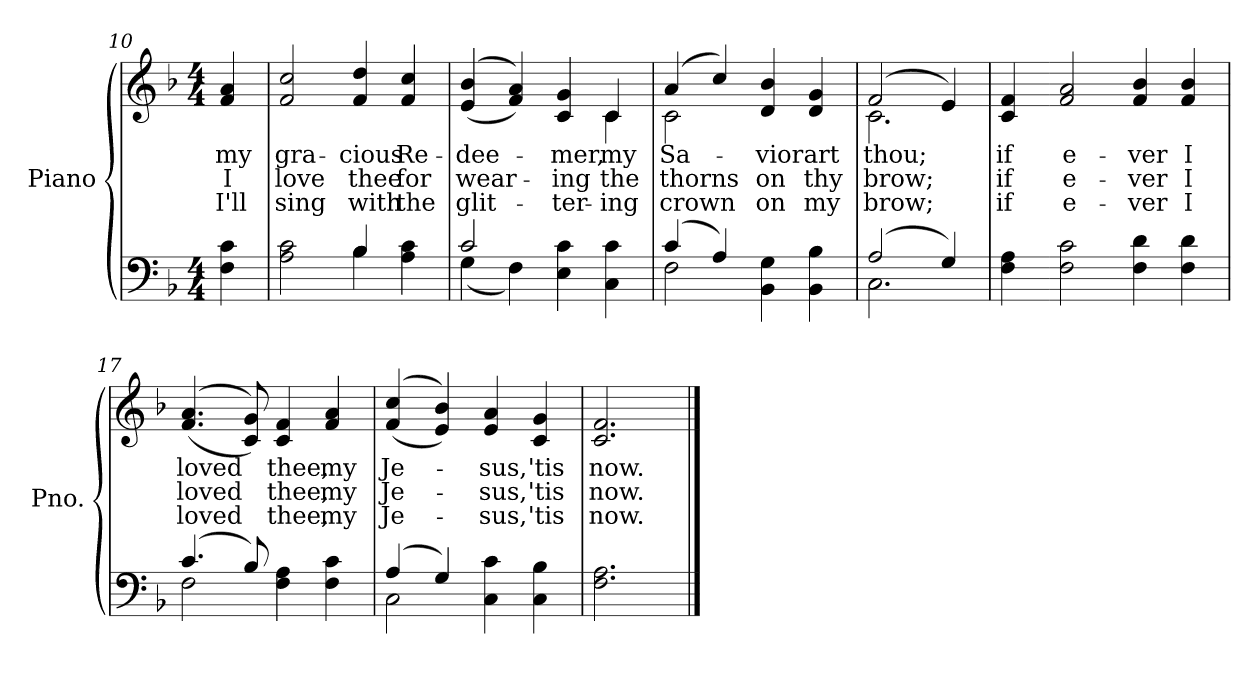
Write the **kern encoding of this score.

**kern	**kern	**text	**text	**text
*part2	*part1	*part1	*part1	*part1
*staff2	*staff1	*staff1	*staff1	*staff1
*I"Piano	*I"Piano	*	*	*
*I'Pno.	*I'Pno.	*	*	*
*clefF4	*clefG2	*	*	*
*k[b-]	*k[b-]	*	*	*
*F:	*F:	*	*	*
*M4/4	*M4/4	*	*	*
=10	=10	=10	=10	=10
!	!	!LO:LY:b:color=#000000	!LO:LY:b:color=#000000	!LO:LY:b:color=#000000
4Fi\ 4ci	4fi/ 4ai	my	I	I'll
!!LO:LB:g=z
=11	=11	=11	=11	=11
*^	*	*	*	*
!	!	!	!LO:LY:b:color=#000000	!LO:LY:b:color=#000000	!LO:LY:b:color=#000000
2Ai\ 2ci	2ryy	2fi/ 2cci	gra-	love	sing
!	!	!	!LO:LY:b:color=#000000	!LO:LY:b:color=#000000	!LO:LY:b:color=#000000
4B-i/	4B-i\	4fi/ 4ddi	-cious	thee	with
!	!	!	!LO:LY:b:color=#000000	!LO:LY:b:color=#000000	!LO:LY:b:color=#000000
4Ai\ 4ci	4ryy	4fi/ 4cci	Re-	for	the
=12	=12	=12	=12	=12	=12
!	!	!	!LO:LY:b:color=#000000	!LO:LY:b:color=#000000	!LO:LY:b:color=#000000
*	*	*^	*	*	*
2ci/	(4Gi\	((4ei/ 4b-i	2.ryy	-dee-	wear-	glit-
.	4Fi\)	4fi/ 4ai))	.	.	.	.
!	!	!	!	!LO:LY:b:color=#000000	!LO:LY:b:color=#000000	!LO:LY:b:color=#000000
4Ei\ 4ci	2ryy	4ci/ 4gi	.	-mer,	-ing	-ter-
!	!	!	!	!LO:LY:b:color=#000000	!LO:LY:b:color=#000000	!LO:LY:b:color=#000000
4Ci\ 4ci	.	4ci/	4ci\	my	the	-ing
=13	=13	=13	=13	=13	=13	=13
!	!	!	!	!LO:LY:b:color=#000000	!LO:LY:b:color=#000000	!LO:LY:b:color=#000000
(4ci/	2Fi\	(4ai/	2ci\	Sa-	thorns	crown
4Ai/)	.	4cci/)	.	.	.	.
!	!	!	!	!LO:LY:b:color=#000000	!LO:LY:b:color=#000000	!LO:LY:b:color=#000000
4BB-i\ 4Gi	2ryy	4di/ 4b-i	2ryy	-vior	on	on
!	!	!	!	!LO:LY:b:color=#000000	!LO:LY:b:color=#000000	!LO:LY:b:color=#000000
4BB-i\ 4B-i	.	4di/ 4gi	.	art	thy	my
=14	=14	=14	=14	=14	=14	=14
!	!	!	!	!LO:LY:b:color=#000000	!LO:LY:b:color=#000000	!LO:LY:b:color=#000000
(2Ai/	2.Ci\	(2fi/	2.ci\	thou;	brow;	brow;
4Gi/)	.	4ei/)	.	.	.	.
*v	*v	*	*	*	*	*
*	*v	*v	*	*	*
!!LO:LB:g=z
=15	=15	=15	=15	=15
!	!	!LO:LY:b:color=#000000	!LO:LY:b:color=#000000	!LO:LY:b:color=#000000
4Fi\ 4Ai	4ci/ 4fi	if	if	if
=16-	=16-	=16-	=16-	=16-
!	!	!LO:LY:b:color=#000000	!LO:LY:b:color=#000000	!LO:LY:b:color=#000000
2Fi\ 2ci	2fi/ 2ai	e-	e-	e-
!	!	!LO:LY:b:color=#000000	!LO:LY:b:color=#000000	!LO:LY:b:color=#000000
4Fi\ 4di	4fi/ 4b-i	-ver	-ver	-ver
!	!	!LO:LY:b:color=#000000	!LO:LY:b:color=#000000	!LO:LY:b:color=#000000
4Fi\ 4di	4fi/ 4b-i	I	I	I
=17	=17	=17	=17	=17
*^	*	*	*	*
!	!	!	!LO:LY:b:color=#000000	!LO:LY:b:color=#000000	!LO:LY:b:color=#000000
(4.ci/	2Fi\	((4.fi/ 4.ai	loved	loved	loved
8B-i/)	.	8ci/ 8gi))	.	.	.
!	!	!	!LO:LY:b:color=#000000	!LO:LY:b:color=#000000	!LO:LY:b:color=#000000
4Fi\ 4Ai	2ryy	4ci/ 4fi	thee,	thee,	thee,
!	!	!	!LO:LY:b:color=#000000	!LO:LY:b:color=#000000	!LO:LY:b:color=#000000
4Fi\ 4ci	.	4fi/ 4ai	my	my	my
=18	=18	=18	=18	=18	=18
!	!	!	!LO:LY:b:color=#000000	!LO:LY:b:color=#000000	!LO:LY:b:color=#000000
(4Ai/	2Ci\	((4fi/ 4cci	Je-	Je-	Je-
4Gi/)	.	4ei/ 4b-i))	.	.	.
!	!	!	!LO:LY:b:color=#000000	!LO:LY:b:color=#000000	!LO:LY:b:color=#000000
4Ci\ 4ci	2ryy	4ei/ 4ai	-sus,	-sus,	-sus,
!	!	!	!LO:LY:b:color=#000000	!LO:LY:b:color=#000000	!LO:LY:b:color=#000000
4Ci\ 4B-i	.	4ci/ 4gi	'tis	'tis	'tis
*v	*v	*	*	*	*
=19	=19	=19	=19	=19
!	!	!LO:LY:b:color=#000000	!LO:LY:b:color=#000000	!LO:LY:b:color=#000000
2.Fi\ 2.Ai	2.ci/ 2.fi	now.	now.	now.
==	==	==	==	==
*-	*-	*-	*-	*-
